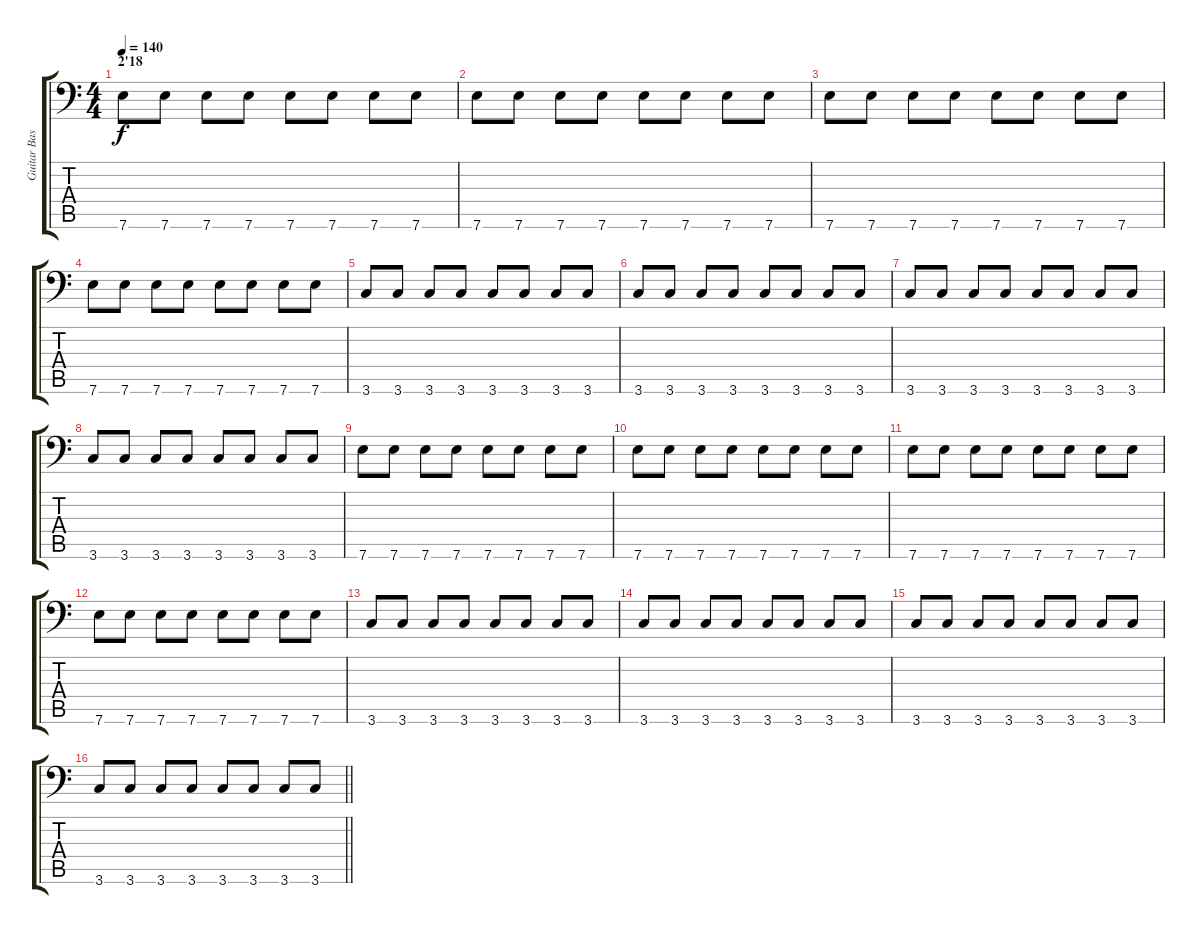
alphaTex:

\track ("Guitar Bass" "Guitar Bas") {instrument electricbasspick}
\staff {score tabs}
\tuning (B3 Gb3 D3 A2 E2 A1) {hide}
\ts (4 4)
\section ("" "2'18")
\tempo 140
\clef f4
\ks c
7.6.8{dy f} 7.6.8 7.6.8 7.6.8 7.6.8 7.6.8 7.6.8 7.6.8 |
7.6.8 7.6.8 7.6.8 7.6.8 7.6.8 7.6.8 7.6.8 7.6.8 |
7.6.8 7.6.8 7.6.8 7.6.8 7.6.8 7.6.8 7.6.8 7.6.8 |
7.6.8 7.6.8 7.6.8 7.6.8 7.6.8 7.6.8 7.6.8 7.6.8 |
3.6.8 3.6.8 3.6.8 3.6.8 3.6.8 3.6.8 3.6.8 3.6.8 |
3.6.8 3.6.8 3.6.8 3.6.8 3.6.8 3.6.8 3.6.8 3.6.8 |
3.6.8 3.6.8 3.6.8 3.6.8 3.6.8 3.6.8 3.6.8 3.6.8 |
3.6.8 3.6.8 3.6.8 3.6.8 3.6.8 3.6.8 3.6.8 3.6.8 |
7.6.8 7.6.8 7.6.8 7.6.8 7.6.8 7.6.8 7.6.8 7.6.8 |
7.6.8 7.6.8 7.6.8 7.6.8 7.6.8 7.6.8 7.6.8 7.6.8 |
7.6.8 7.6.8 7.6.8 7.6.8 7.6.8 7.6.8 7.6.8 7.6.8 |
7.6.8 7.6.8 7.6.8 7.6.8 7.6.8 7.6.8 7.6.8 7.6.8 |
3.6.8 3.6.8 3.6.8 3.6.8 3.6.8 3.6.8 3.6.8 3.6.8 |
3.6.8 3.6.8 3.6.8 3.6.8 3.6.8 3.6.8 3.6.8 3.6.8 |
3.6.8 3.6.8 3.6.8 3.6.8 3.6.8 3.6.8 3.6.8 3.6.8 |
\barLineRight lightlight
3.6.8 3.6.8 3.6.8 3.6.8 3.6.8 3.6.8 3.6.8 3.6.8
